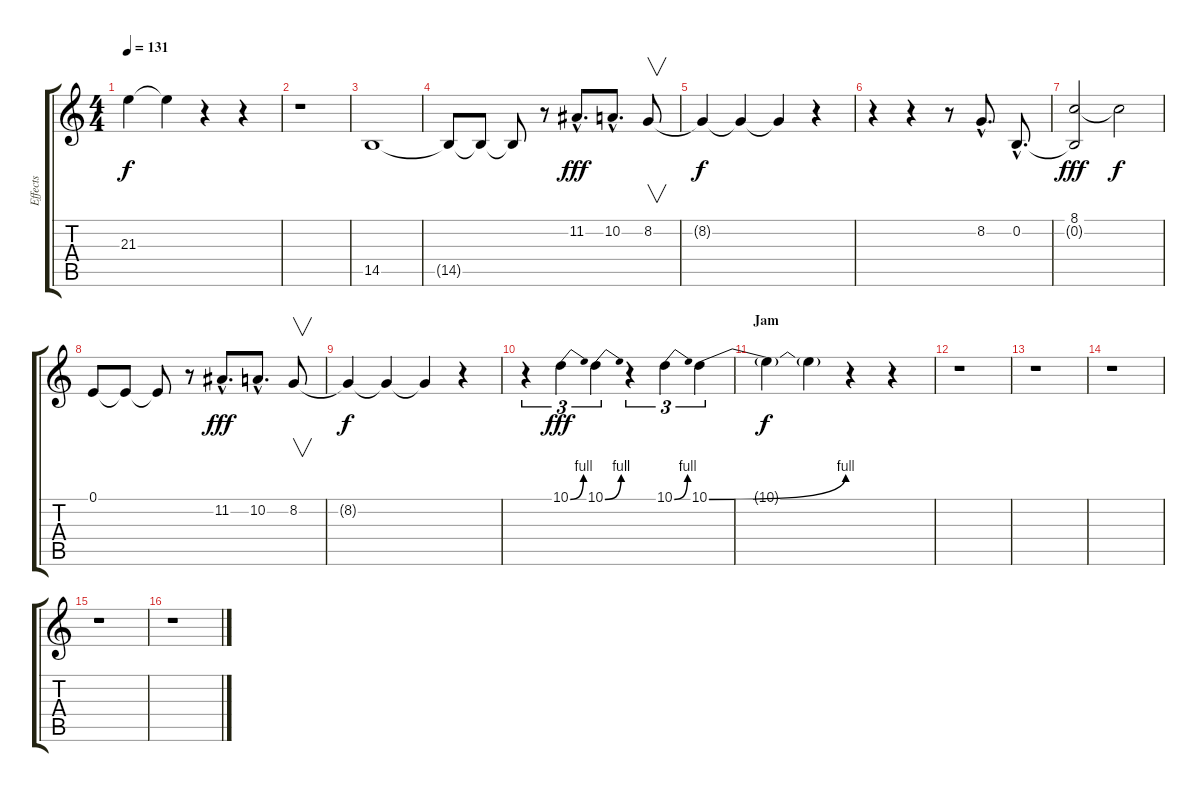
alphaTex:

\track ("Effects" "Effects") {instrument birdtweet}
\staff {score tabs}
\tuning (E4 B3 G3 D3 A2 E2) {hide}
\ts (4 4)
\tempo 131
\clef g2
\ks c
21.3{t}.4{dy f} 21.3{t}.4 r.4 r.4 |
r.1 |
14.5.1{instrument birdtweet} |
14.5{t}.8 14.5{t}.8 14.5{t}.8 r.8 11.2{hac}.8{d dy fff instrument guitarharmonics} 10.2{hac}.8{d instrument guitarharmonics} 8.2.8{v instrument guitarharmonics} |
8.2{t}.4{dy f} 8.2{t}.4 8.2{t}.4 r.4 |
r.4 r.4 r.8 8.2{hac}.8{d instrument guitarharmonics} 0.2{hac}.8{d instrument guitarharmonics} |
(8.1 0.2{t}).2{dy fff instrument guitarharmonics} 8.1{t}.2{dy f} |
0.1.8{instrument guitarharmonics} 0.1{t}.8 0.1{t}.8 r.8 11.2{hac}.8{d dy fff instrument guitarharmonics} 10.2{hac}.8{d instrument guitarharmonics} 8.2.8{v instrument guitarharmonics} |
8.2{t}.4{dy f} 8.2{t}.4 8.2{t}.4 r.4 |
r.4{tu (3 2)} 10.1{be (bend 0 0 60 4)}.4{tu (3 2) dy fff volume 16 instrument guitarharmonics} 10.1{be (bend 0 0 60 4)}.4{tu (3 2)} r.4{tu (3 2)} 10.1{be (bend 0 0 60 4)}.4{tu (3 2)} 10.1{be (bend 0 0 60 4)}.4{tu (3 2)} |
\section ("" "Jam")
10.1{t}.4{dy f} 10.1{t}.4 r.4 r.4 |
r.1 |
r.1 |
r.1 |
r.1 |
r.1
